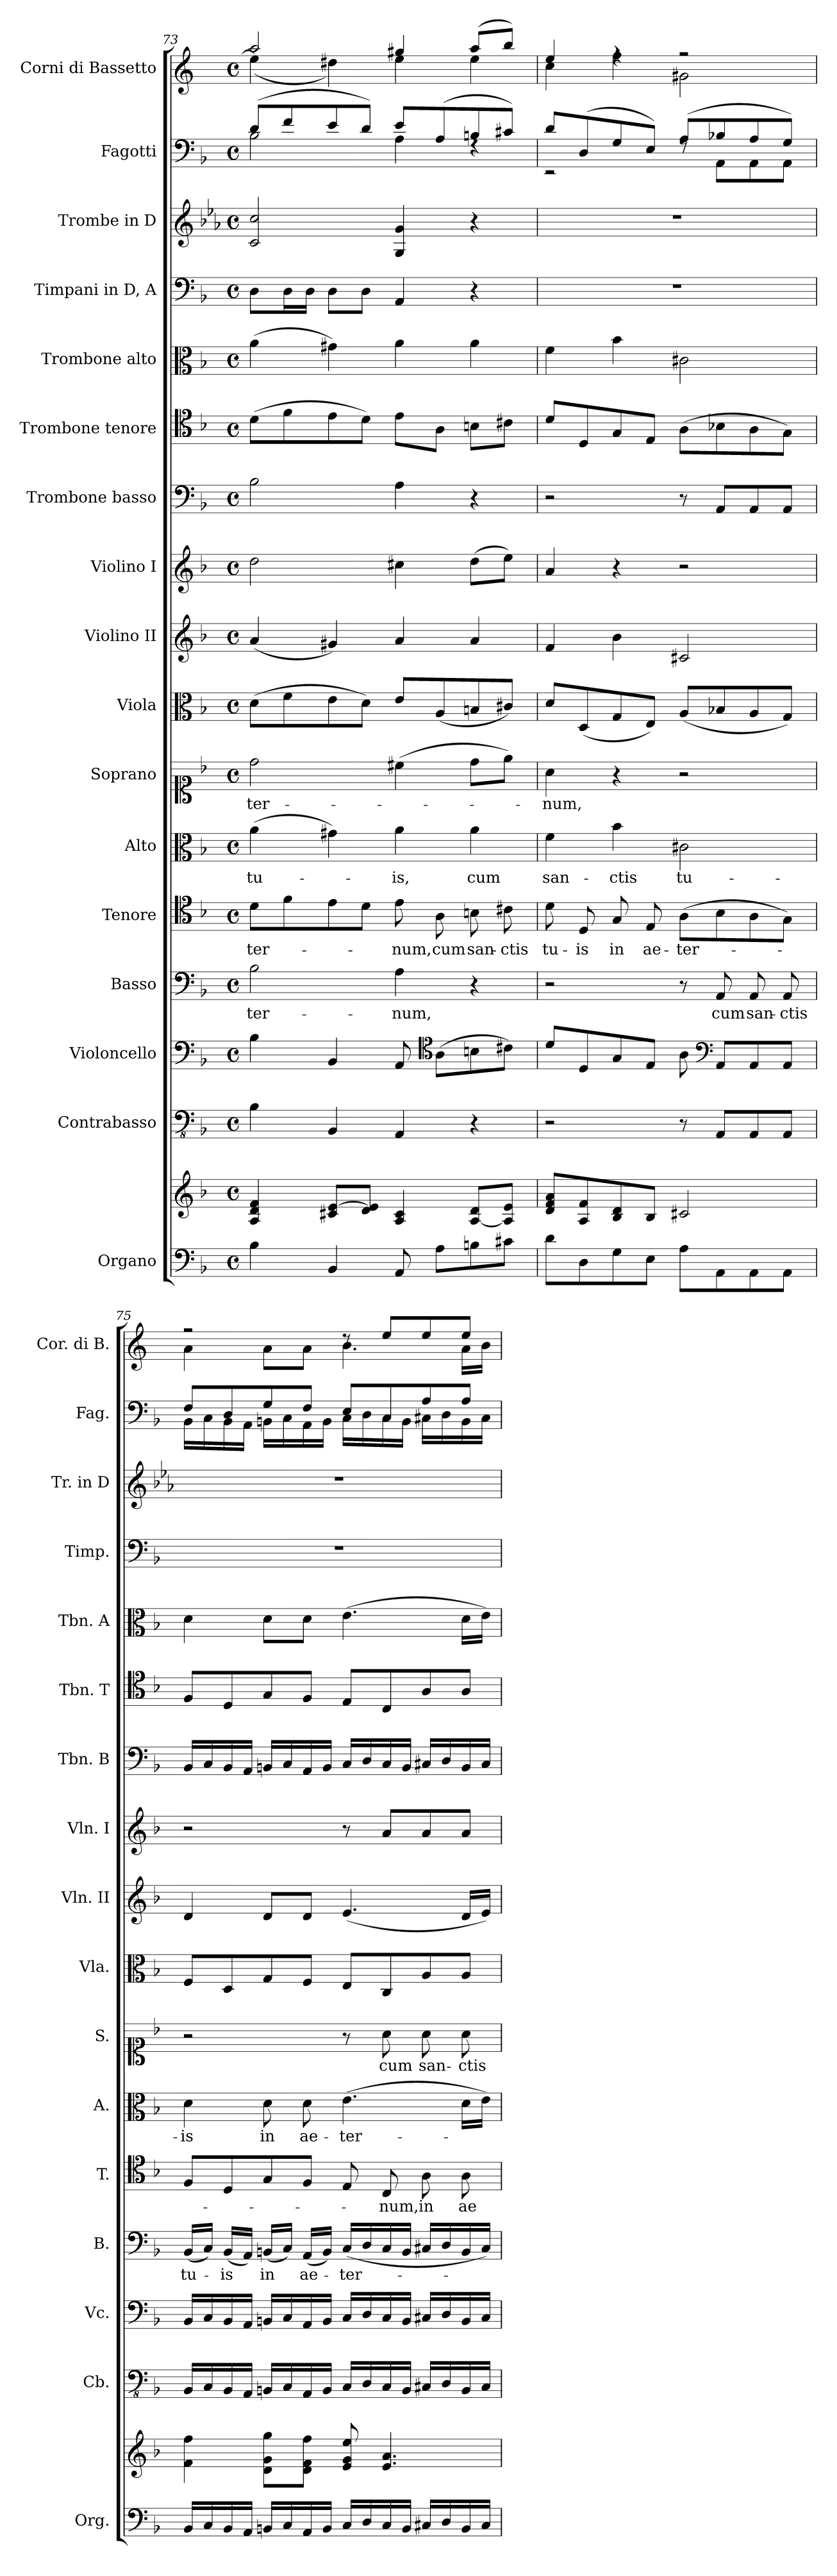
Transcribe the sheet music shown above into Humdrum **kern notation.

**kern	**kern	**kern	**kern	**kern	**text	**kern	**text	**kern	**text	**kern	**text	**kern	**kern	**kern	**kern	**kern	**kern	**kern	**kern	**kern	**text	**kern	**text	**text
*part17	*part17	*part16	*part15	*part14	*part14	*part13	*part13	*part12	*part12	*part11	*part11	*part10	*part9	*part8	*part7	*part6	*part5	*part4	*part3	*part2	*part2	*part1	*part1	*part1
*staff18	*staff17	*staff16	*staff15	*staff14	*staff14	*staff13	*staff13	*staff12	*staff12	*staff11	*staff11	*staff10	*staff9	*staff8	*staff7	*staff6	*staff5	*staff4	*staff3	*staff2	*staff2	*staff1	*staff1	*staff1
*I"Organo	*	*I"Contrabasso	*I"Violoncello	*I"Basso	*	*I"Tenore	*	*I"Alto	*	*I"Soprano	*	*I"Viola	*I"Violino II	*I"Violino I	*I"Trombone basso	*I"Trombone tenore	*I"Trombone alto	*I"Timpani in D, A	*I"Trombe in D	*I"Fagotti	*	*I"Corni di Bassetto	*	*
*I'Org.	*	*I'Cb.	*I'Vc.	*I'B.	*	*I'T.	*	*I'A.	*	*I'S.	*	*I'Vla.	*I'Vln. II	*I'Vln. I	*I'Tbn. B	*I'Tbn. T	*I'Tbn. A	*I'Timp.	*I'Tr. in D	*I'Fag.	*	*I'Cor. di B.	*	*
*clefF4	*clefG2	*clefFv4	*clefF4	*clefF4	*	*clefC4	*	*clefC3	*	*clefC1	*	*clefC3	*clefG2	*clefG2	*clefF4	*clefC4	*clefC3	*clefF4	*clefG2	*clefF4	*	*clefG2	*	*
*	*	*	*	*	*	*	*	*	*	*	*	*	*	*	*	*	*	*	*ITrd-1c-2	*	*	*ITrd4c7	*	*
*k[b-]	*k[b-]	*k[b-]	*k[b-]	*k[b-]	*	*k[b-]	*	*k[b-]	*	*k[b-]	*	*k[b-]	*k[b-]	*k[b-]	*k[b-]	*k[b-]	*k[b-]	*k[b-]	*k[b-]	*k[b-]	*	*k[b-]	*	*
*M4/4	*M4/4	*M4/4	*M4/4	*M4/4	*	*M4/4	*	*M4/4	*	*M4/4	*	*M4/4	*M4/4	*M4/4	*M4/4	*M4/4	*M4/4	*M4/4	*M4/4	*M4/4	*	*M4/4	*	*
*met(c)	*met(c)	*met(c)	*met(c)	*met(c)	*	*met(c)	*	*met(c)	*	*met(c)	*	*met(c)	*met(c)	*met(c)	*met(c)	*met(c)	*met(c)	*met(c)	*met(c)	*met(c)	*	*met(c)	*	*
=73	=73	=73	=73	=73	=73	=73	=73	=73	=73	=73	=73	=73	=73	=73	=73	=73	=73	=73	=73	=73	=73	=73	=73	=73
!	!	!	!	!	!LO:LY:b	!	!LO:LY:b	!	!LO:LY:b	!	!LO:LY:b	!	!	!	!	!	!	!	!	!	!LO:LY:b	!	!LO:LY:b	!LO:LY:b
*	*	*	*	*	*	*	*	*	*	*	*	*	*	*	*	*	*	*	*	*^	*	*^	*	*
4B-\	4A/ 4d/ 4f/	4BB-\	4B-\	2B-\	-ter-	8d\L	-ter-	(>4a\	tu-	2dd\	-ter-	(>8d\L	(<4a/	2dd\	2B-\	(>8d\L	(>4a\	8D\L	2d/ 2dd/	(>8d/L	2B-\	.	2dd/	(<4a\]	.	.
.	.	.	.	.	.	8f\	.	.	.	.	.	8f\	.	.	.	8f\	.	16D\L	.	8f/	.	.	.	.	.	.
.	.	.	.	.	.	.	.	.	.	.	.	.	.	.	.	.	.	16D\JJ	.	.	.	.	.	.	.	.
4BB-/	8c#X/ [8e/L	4BBB-/	4BB-/	.	.	8e\	.	4g#X\)	.	.	.	8e\	4g#X/)	.	.	8e\	4g#X\)	8D\L	.	8e/	.	.	.	4g#X\)	.	.
.	8d/ 8e/]J	.	.	.	.	8d\J	.	.	.	.	.	8d\J)	.	.	.	8d\J)	.	8D\J	.	8d/J)	.	.	.	.	.	.
!	!	!	!	!	!LO:LY:b	!	!LO:LY:b	!	!LO:LY:b	!	!	!	!	!	!	!	!	!	!	!	!	!	!	!	!	!
8AA/	4A/ 4c#/	4AAA/	8AA/	4A\	-num,	8e\	-num,	4a\	-is,	(>4cc#X\	.	8e/L	4a/	4cc#X\	4A\	8e\L	4a\	4AA/	4A/ 4a/	8e/L	4A\	.	4cc#X/	4a\	.	.
*	*	*	*clefC4	*	*	*	*	*	*	*	*	*	*	*	*	*	*	*	*	*	*	*	*	*	*	*
!	!	!	!	!	!	!	!LO:LY:b	!	!	!	!	!	!	!	!	!	!	!	!	!	!	!	!	!	!	!
8A\L	.	.	(>8A\L	.	.	8A\	cum	.	.	.	.	(<8A/	.	.	.	8A\J	.	.	.	(>8A/	.	.	.	.	.	.
!	!	!	!	!	!	!	!LO:LY:b	!	!LO:LY:b	!	!	!	!	!	!	!	!	!	!	!	!	!	!	!	!	!
8Bn\	[8A/ 8d/L	4r	8Bn\	4r	.	8Bn\	san-	4a\	cum	8dd\L	.	8Bn/	4a/	(>8dd\L	4r	8Bn\L	4a\	4r	4r	8Bn/	4rF	.	(>8dd/L	4a\	.	.
!	!	!	!	!	!	!	!LO:LY:b	!	!	!	!	!	!	!	!	!	!	!	!	!	!	!	!	!	!	!
8c#X\J	8A/] 8e/J	.	8c#X\J)	.	.	8c#X\	-ctis	.	.	8ee\J)	.	8c#X/J)	.	8ee\J)	.	8c#X\J	.	.	.	8c#X/J)	.	.	8ee/J)	.	.	.
!!LO:PB:g=z	!!
=74	=74	=74	=74	=74	=74	=74	=74	=74	=74	=74	=74	=74	=74	=74	=74	=74	=74	=74	=74	=74	=74	=74	=74	=74	=74	=74
!	!	!	!	!	!	!	!LO:LY:b	!	!LO:LY:b	!	!LO:LY:b	!	!	!	!	!	!	!	!	!	!	!	!	!	!	!
8d\L	8d/ 8f/ 8a/L	2r	8d/L	2r	.	8d\	tu-	4f\	san-	4a\	num,	8d/L	4f/	4a/	2r	8d/L	4f\	1r	1r	8d/L	2r	.	4a/	4f\	.	.
!	!	!	!	!	!	!	!LO:LY:b	!	!	!	!	!	!	!	!	!	!	!	!	!	!	!	!	!	!	!
8D\	8A/ 8f/	.	8D/	.	.	8D/	-is	.	.	.	.	(<8D/	.	.	.	8D/	.	.	.	(>8D/	.	.	.	.	.	.
!	!	!	!	!	!	!	!LO:LY:b	!	!LO:LY:b	!	!	!	!	!	!	!	!	!	!	!	!	!	!	!	!	!
8G\	8B-/ 8d/	.	8G/	.	.	8G/	in	4b-\	-ctis	4r	.	8G/	4b-\	4r	.	8G/	4b-\	.	.	8G/	.	.	4rff	4b-\	.	.
!	!	!	!	!	!	!	!LO:LY:b	!	!	!	!	!	!	!	!	!	!	!	!	!	!	!	!	!	!	!
8E\J	8B-/J	.	8E/J	.	.	8E/	ae-	.	.	.	.	8E/J)	.	.	.	8E/J	.	.	.	8E/J)	.	.	.	.	.	.
!	!	!	!	!	!	!	!LO:LY:b	!	!LO:LY:b	!	!	!	!	!	!	!	!	!	!	!	!	!	!	!	!	!
8A\L	2c#X/	8r	8A\	8r	.	(>8A\L	-ter-	2c#X\	tu-	2r	.	(<8A/L	2c#X/	2r	8r	(>8A\L	2c#X\	.	.	(>8A/L	8rF	.	2r	2c#X\	.	.
*	*	*	*clefF4	*	*	*	*	*	*	*	*	*	*	*	*	*	*	*	*	*	*	*	*	*	*	*
!	!	!	!	!	!LO:LY:b	!	!	!	!	!	!	!	!	!	!	!	!	!	!	!	!	!	!	!	!	!
8AA\	.	8AAA/L	8AA/L	8AA/	cum	8B-\	.	.	.	.	.	8B-X/	.	.	8AA/L	8B-X\	.	.	.	8B-X/	8AA\L	.	.	.	.	.
!	!	!	!	!	!LO:LY:b	!	!	!	!	!	!	!	!	!	!	!	!	!	!	!	!	!	!	!	!	!
8AA\	.	8AAA/	8AA/	8AA/	san-	8A\	.	.	.	.	.	8A/	.	.	8AA/	8A\	.	.	.	8A/	8AA\	.	.	.	.	.
!	!	!	!	!	!LO:LY:b	!	!	!	!	!	!	!	!	!	!	!	!	!	!	!	!	!	!	!	!	!
8AA\J	.	8AAA/J	8AA/J	8AA/	-ctis	8G\J)	.	.	.	.	.	8G/J)	.	.	8AA/J	8G\J)	.	.	.	8G/J)	8AA\J	.	.	.	.	.
=75	=75	=75	=75	=75	=75	=75	=75	=75	=75	=75	=75	=75	=75	=75	=75	=75	=75	=75	=75	=75	=75	=75	=75	=75	=75	=75
!	!	!	!	!	!LO:LY:b	!	!	!	!LO:LY:b	!	!	!	!	!	!	!	!	!	!	!	!	!	!	!	!	!
16BB-/LL	4f\ 4ff\	16BBB-/LL	16BB-/LL	(<16BB-/LL	tu-	8F/L	.	4d\	-is	2r	.	8F/L	4d/	2r	16BB-/LL	8F/L	4d\	1r	1r	8F/L	16BB-\LL	.	2r	4d\	.	.
16C/	.	16CC/	16C/	16C/JJ)	.	.	.	.	.	.	.	.	.	.	16C/	.	.	.	.	.	16C\	.	.	.	.	.
!	!	!	!	!	!LO:LY:b	!	!	!	!	!	!	!	!	!	!	!	!	!	!	!	!	!	!	!	!	!
16BB-/	.	16BBB-/	16BB-/	(<16BB-/LL	-is	8D/	.	.	.	.	.	8D/	.	.	16BB-/	8D/	.	.	.	8D/	16BB-\	.	.	.	.	.
16AA/JJ	.	16AAA/JJ	16AA/JJ	16AA/JJ)	.	.	.	.	.	.	.	.	.	.	16AA/JJ	.	.	.	.	.	16AA\JJ	.	.	.	.	.
!	!	!	!	!	!LO:LY:b	!	!	!	!LO:LY:b	!	!	!	!	!	!	!	!	!	!	!	!	!	!	!	!	!
16BBn/LL	8d\ 8g\ 8gg\L	16BBBn/LL	16BBn/LL	(<16BBn/LL	in	8G/	.	8d\	in	.	.	8G/	8d/L	.	16BBn/LL	8G/	8d\L	.	.	8G/	16BBn\LL	.	.	8d\L	.	.
16C/	.	16CC/	16C/	16C/JJ)	.	.	.	.	.	.	.	.	.	.	16C/	.	.	.	.	.	16C\	.	.	.	.	.
!	!	!	!	!	!LO:LY:b	!	!	!	!LO:LY:b	!	!	!	!	!	!	!	!	!	!	!	!	!	!	!	!	!
16AA/	8d\ 8f\ 8ff\J	16AAA/	16AA/	(<16AA/LL	ae-	8F/J	.	8d\	ae-	.	.	8F/J	8d/J	.	16AA/	8F/J	8d\J	.	.	8F/J	16AA\	.	.	8d\J	.	.
16BB/JJ	.	16BBB/JJ	16BB/JJ	16BB/JJ)	.	.	.	.	.	.	.	.	.	.	16BB/JJ	.	.	.	.	.	16BB\JJ	.	.	.	.	.
!	!	!	!	!	!LO:LY:b	!	!	!	!LO:LY:b	!	!	!	!	!	!	!	!	!	!	!	!	!	!	!	!	!
16C/LL	8e/ 8g/ 8ee/	16CC/LL	16C/LL	(<16C/LL	-ter-	8E/	.	(>4.e\	-ter-	8r	.	8E/L	(<4.e/	8r	16C/LL	8E/L	(>4.e\	.	.	8E/L	16C\LL	.	8rdd	4.e\	.	.
16D/	.	16DD/	16D/	16D/	.	.	.	.	.	.	.	.	.	.	16D/	.	.	.	.	.	16D\	.	.	.	.	.
!	!	!	!	!	!	!	!LO:LY:b	!	!	!	!LO:LY:b	!	!	!	!	!	!	!	!	!	!	!	!	!	!	!
16C/	4.e/ 4.a/	16CC/	16C/	16C/	.	8C/	-num,	.	.	8a\	cum	8C/	.	8a/L	16C/	8C/	.	.	.	8C/	16C\	.	8a/L	.	.	.
16BB/JJ	.	16BBB/JJ	16BB/JJ	16BB/JJ	.	.	.	.	.	.	.	.	.	.	16BB/JJ	.	.	.	.	.	16BB\JJ	.	.	.	.	.
!	!	!	!	!	!	!	!LO:LY:b	!	!	!	!LO:LY:b	!	!	!	!	!	!	!	!	!	!	!	!	!	!	!
16C#X/LL	.	16CC#X/LL	16C#X/LL	16C#X/LL	.	8A\	in	.	.	8a\	san-	8A/	.	8a/	16C#X/LL	8A/	.	.	.	8A/	16C#X\LL	.	8a/	.	.	.
16D/	.	16DD/	16D/	16D/	.	.	.	.	.	.	.	.	.	.	16D/	.	.	.	.	.	16D\	.	.	.	.	.
!	!	!	!	!	!	!	!LO:LY:b	!	!	!	!LO:LY:b	!	!	!	!	!	!	!	!	!	!	!	!	!	!	!
16BB/	.	16BBB/	16BB/	16BB/	.	8A\	ae-	16d\LL	.	8a\	-ctis	8A/J	16d/LL	8a/J	16BB/	8A/J	16d\LL	.	.	8A/J	16BB\	.	8a/J	16d\LL	.	.
16C#/JJ	.	16CC#/JJ	16C#/JJ	16C#/JJ)	.	.	.	16e\JJ)	.	.	.	.	16e/JJ)	.	16C#/JJ	.	16e\JJ)	.	.	.	16C#\JJ	.	.	16e\JJ	.	.
*	*	*	*	*	*	*	*	*	*	*	*	*	*	*	*	*	*	*	*	*v	*v	*	*	*	*	*
*	*	*	*	*	*	*	*	*	*	*	*	*	*	*	*	*	*	*	*	*	*	*v	*v	*	*
=	=	=	=	=	=	=	=	=	=	=	=	=	=	=	=	=	=	=	=	=	=	=	=	=
*-	*-	*-	*-	*-	*-	*-	*-	*-	*-	*-	*-	*-	*-	*-	*-	*-	*-	*-	*-	*-	*-	*-	*-	*-
